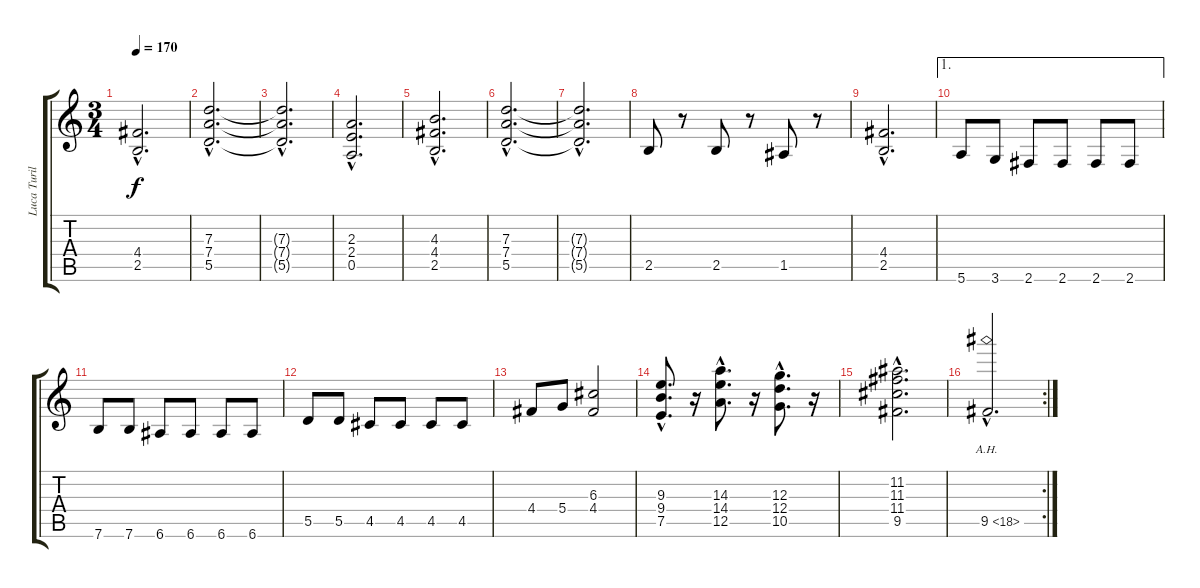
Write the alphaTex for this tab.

\track ("Luca Turilli - Rhythm Guitar" "Luca Turil") {instrument overdrivenguitar}
\staff {score tabs}
\tuning (E4 B3 G3 D3 A2 E2) {hide}
\ts (3 4)
\tempo 170
\clef g2
\ks c
(4.4{hac} 2.5{hac}).2{d dy f} |
(7.3{hac} 7.4{hac} 5.5{hac}).2{d} |
(7.3{hac t} 7.4{hac t} 5.5{hac t}).2{d} |
(2.3{hac} 2.4{hac} 0.5{hac}).2{d} |
(4.3{hac} 4.4{hac} 2.5{hac}).2{d} |
(7.3{hac} 7.4{hac} 5.5{hac}).2{d} |
(7.3{hac t} 7.4{hac t} 5.5{hac t}).2{d} |
2.5.8 r.8 2.5.8 r.8 1.5.8 r.8 |
(4.4{hac} 2.5{hac}).2{d} |
\ae 1
5.6.8 3.6.8 2.6.8 2.6.8 2.6.8 2.6.8 |
7.6.8 7.6.8 6.6.8 6.6.8 6.6.8 6.6.8 |
5.5.8 5.5.8 4.5.8 4.5.8 4.5.8 4.5.8 |
4.4.8 5.4.8 (6.3 4.4).2 |
(9.3{hac} 9.4{hac} 7.5{hac}).8{d} r.16 (14.3{hac} 14.4{hac} 12.5{hac}).8{d} r.16 (12.3{hac} 12.4{hac} 10.5{hac}).8{d} r.16 |
(11.2{hac} 11.3{hac} 11.4{hac} 9.5{hac}).2{d} |
\rc 2
9.5{ah 9 hac}.2{d}
